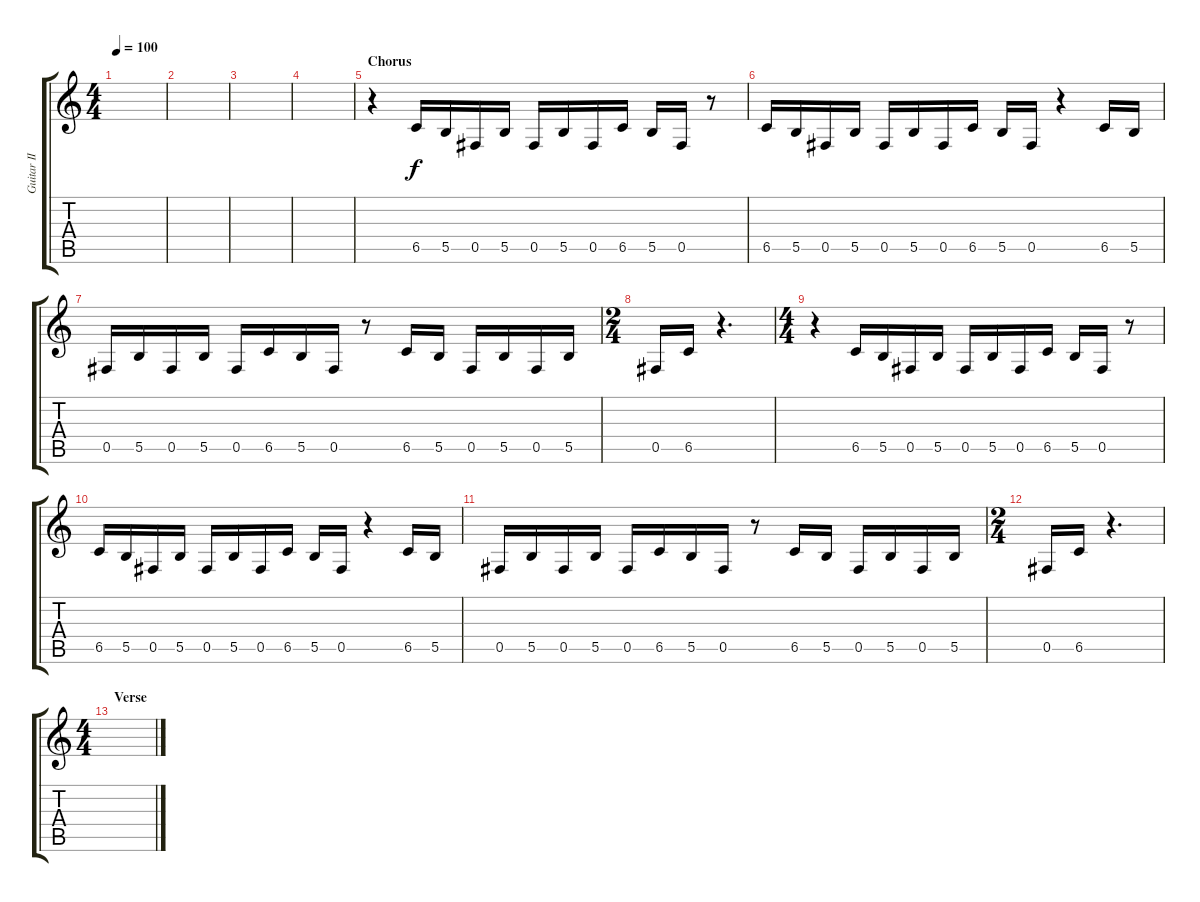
\track ("Guitar II" "Guitar II") {instrument distortionguitar}
\staff {score tabs}
\tuning (Db4 Ab3 E3 B2 Gb2 B1) {hide}
\ts (4 4)
\tempo 100
\clef g2
\ks c
|
|
|
|
\section ("" "Chorus")
r.4{balance 0} 6.5.16 5.5.16 0.5.16 5.5.16 0.5.16 5.5.16 0.5.16 6.5.16 5.5.16 0.5.16 r.8 |
6.5.16 5.5.16 0.5.16 5.5.16 0.5.16 5.5.16 0.5.16 6.5.16 5.5.16 0.5.16 r.4 6.5.16 5.5.16 |
0.5.16 5.5.16 0.5.16 5.5.16 0.5.16 6.5.16 5.5.16 0.5.16 r.8 6.5.16 5.5.16 0.5.16 5.5.16 0.5.16 5.5.16 |
\ts (2 4)
0.5.16 6.5.16 r.4{d} |
\ts (4 4)
r.4{balance 8} 6.5.16 5.5.16 0.5.16 5.5.16 0.5.16 5.5.16 0.5.16 6.5.16 5.5.16 0.5.16 r.8 |
6.5.16 5.5.16 0.5.16 5.5.16 0.5.16 5.5.16 0.5.16 6.5.16 5.5.16 0.5.16 r.4 6.5.16 5.5.16 |
0.5.16 5.5.16 0.5.16 5.5.16 0.5.16 6.5.16 5.5.16 0.5.16 r.8 6.5.16 5.5.16 0.5.16 5.5.16 0.5.16 5.5.16 |
\ts (2 4)
0.5.16 6.5.16 r.4{d} |
\ts (4 4)
\section ("" "Verse")
